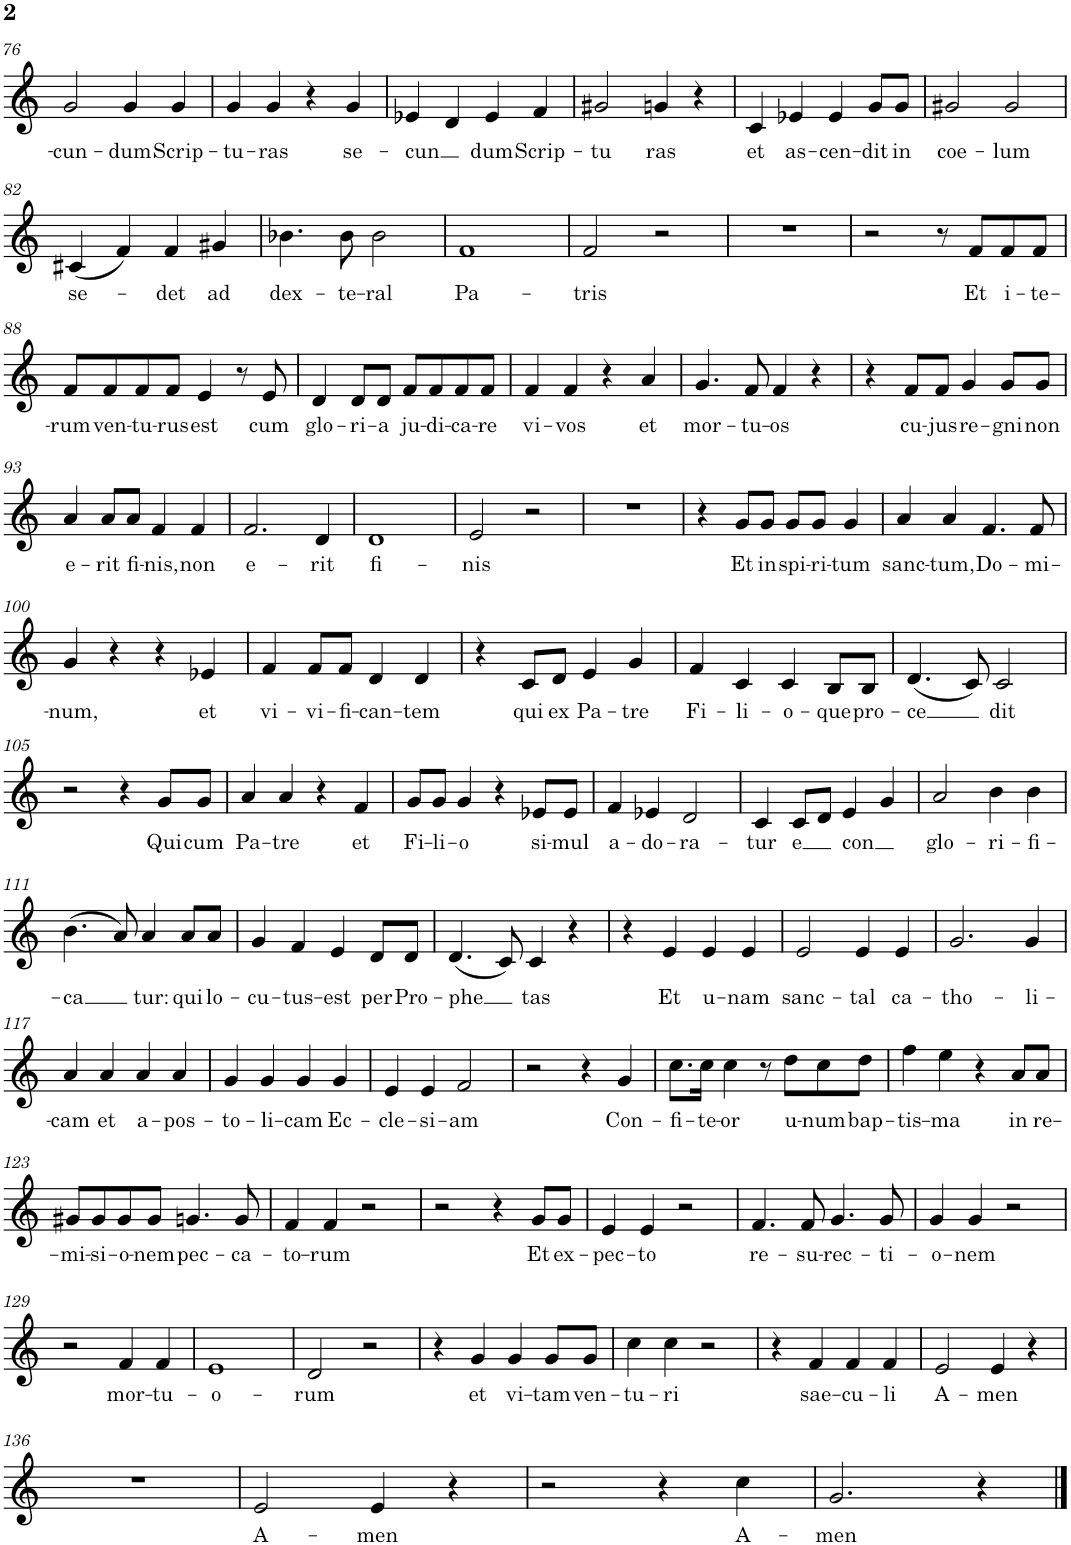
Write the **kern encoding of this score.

**kern	**text
*part1	*part1
*staff1	*staff1
*I"Alto	*
*I'Alt.	*
!!LO:PB:g=z
*clefG2	*
*k[]	*
*M4/4	*
=76	=76
!	!LO:LY:b
2g/	-cun-
!	!LO:LY:b
4g/	-dum
!	!LO:LY:b
4g/	Scrip-
=77	=77
!	!LO:LY:b
4g/	-tu-
!	!LO:LY:b
4g/	-ras
4r	.
!	!LO:LY:b
4g/	se-
=78	=78
!	!LO:LY:b
4e-X/	-cun
4d/	.
!	!LO:LY:b
4e-/	dum
!	!LO:LY:b
4f/	Scrip-
=79	=79
!	!LO:LY:b
2g#X/	-tu
!	!LO:LY:b
4gn/	ras
4r	.
=80	=80
!	!LO:LY:b
4c/	et
!	!LO:LY:b
4e-X/	as-
!	!LO:LY:b
4e-/	-cen-
!	!LO:LY:b
8g/L	-dit
!	!LO:LY:b
8g/J	in
=81	=81
!	!LO:LY:b
2g#X/	coe-
!	!LO:LY:b
2g#/	-lum
!!LO:LB:g=z
=82	=82
!	!LO:LY:b
(4c#X/	se-
4f/)	.
!	!LO:LY:b
4f/	-det
!	!LO:LY:b
4g#X/	ad
=83	=83
!	!LO:LY:b
4.b-X\	dex-
!	!LO:LY:b
8b-\	-te-
!	!LO:LY:b
2b-\	-ral
=84	=84
!	!LO:LY:b
1f	Pa-
=85	=85
!	!LO:LY:b
2f/	-tris
2r	.
=86	=86
1r	.
=87	=87
2r	.
8r	.
!	!LO:LY:b
8f/L	Et
!	!LO:LY:b
8f/	i-
!	!LO:LY:b
8f/J	-te-
!!LO:LB:g=z
=88	=88
!	!LO:LY:b
8f/L	-rum
!	!LO:LY:b
8f/	ven-
!	!LO:LY:b
8f/	-tu-
!	!LO:LY:b
8f/J	-rus
!	!LO:LY:b
4e/	est
8r	.
!	!LO:LY:b
8e/	cum
=89	=89
!	!LO:LY:b
4d/	glo-
!	!LO:LY:b
8d/L	-ri-
!	!LO:LY:b
8d/J	-a
!	!LO:LY:b
8f/L	ju-
!	!LO:LY:b
8f/	-di-
!	!LO:LY:b
8f/	-ca-
!	!LO:LY:b
8f/J	-re
=90	=90
!	!LO:LY:b
4f/	vi-
!	!LO:LY:b
4f/	-vos
4r	.
!	!LO:LY:b
4a/	et
=91	=91
!	!LO:LY:b
4.g/	mor-
!	!LO:LY:b
8f/	-tu-
!	!LO:LY:b
4f/	-os
4r	.
=92	=92
4r	.
!	!LO:LY:b
8f/L	cu-
!	!LO:LY:b
8f/J	-jus
!	!LO:LY:b
4g/	re-
!	!LO:LY:b
8g/L	-gni
!	!LO:LY:b
8g/J	non
!!LO:LB:g=z
=93	=93
!	!LO:LY:b
4a/	e-
!	!LO:LY:b
8a/L	-rit
!	!LO:LY:b
8a/J	fi-
!	!LO:LY:b
4f/	-nis,
!	!LO:LY:b
4f/	non
=94	=94
!	!LO:LY:b
2.f/	e-
!	!LO:LY:b
4d/	-rit
=95	=95
!	!LO:LY:b
1d	fi-
=96	=96
!	!LO:LY:b
2e/	-nis
2r	.
=97	=97
1r	.
=98	=98
4r	.
!	!LO:LY:b
8g/L	Et
!	!LO:LY:b
8g/J	in
!	!LO:LY:b
8g/L	spi-
!	!LO:LY:b
8g/J	-ri-
!	!LO:LY:b
4g/	-tum
=99	=99
!	!LO:LY:b
4a/	sanc-
!	!LO:LY:b
4a/	-tum,
!	!LO:LY:b
4.f/	Do-
!	!LO:LY:b
8f/	-mi-
!!LO:LB:g=z
=100	=100
!	!LO:LY:b
4g/	-num,
4r	.
4r	.
!	!LO:LY:b
4e-X/	et
=101	=101
!	!LO:LY:b
4f/	vi-
!	!LO:LY:b
8f/L	-vi-
!	!LO:LY:b
8f/J	-fi-
!	!LO:LY:b
4d/	-can-
!	!LO:LY:b
4d/	-tem
=102	=102
4r	.
!	!LO:LY:b
8c/L	qui
!	!LO:LY:b
8d/J	ex
!	!LO:LY:b
4e/	Pa-
!	!LO:LY:b
4g/	-tre
=103	=103
!	!LO:LY:b
4f/	Fi-
!	!LO:LY:b
4c/	-li-
!	!LO:LY:b
4c/	-o-
!	!LO:LY:b
8B/L	-que
!	!LO:LY:b
8B/J	pro-
=104	=104
!	!LO:LY:b
(4.d/	-ce
8c/)	.
!	!LO:LY:b
2c/	dit
!!LO:LB:g=z
=105	=105
2r	.
4r	.
!	!LO:LY:b
8g/L	Qui
!	!LO:LY:b
8g/J	cum
=106	=106
!	!LO:LY:b
4a/	Pa-
!	!LO:LY:b
4a/	-tre
4r	.
!	!LO:LY:b
4f/	et
=107	=107
!	!LO:LY:b
8g/L	Fi-
!	!LO:LY:b
8g/J	-li-
!	!LO:LY:b
4g/	-o
4r	.
!	!LO:LY:b
8e-X/L	si-
!	!LO:LY:b
8e-/J	-mul
=108	=108
!	!LO:LY:b
4f/	a-
!	!LO:LY:b
4e-X/	-do-
!	!LO:LY:b
2d/	-ra-
=109	=109
!	!LO:LY:b
4c/	-tur
!	!LO:LY:b
8c/L	e
8d/J	.
!	!LO:LY:b
4e/	con
4g/	.
=110	=110
!	!LO:LY:b
2a/	glo-
!	!LO:LY:b
4b\	-ri-
!	!LO:LY:b
4b\	-fi-
!!LO:LB:g=z
=111	=111
!	!LO:LY:b
(4.b\	-ca
8a/)	.
!	!LO:LY:b
4a/	tur:
!	!LO:LY:b
8a/L	qui
!	!LO:LY:b
8a/J	lo-
=112	=112
!	!LO:LY:b
4g/	-cu-
!	!LO:LY:b
4f/	-tus-
!	!LO:LY:b
4e/	-est
!	!LO:LY:b
8d/L	per
!	!LO:LY:b
8d/J	Pro-
=113	=113
!	!LO:LY:b
(4.d/	-phe
8c/)	.
!	!LO:LY:b
4c/	tas
4r	.
=114	=114
4r	.
!	!LO:LY:b
4e/	Et
!	!LO:LY:b
4e/	u-
!	!LO:LY:b
4e/	-nam
=115	=115
!	!LO:LY:b
2e/	sanc-
!	!LO:LY:b
4e/	-tal
!	!LO:LY:b
4e/	ca-
=116	=116
!	!LO:LY:b
2.g/	-tho-
!	!LO:LY:b
4g/	-li-
!!LO:LB:g=z
=117	=117
!	!LO:LY:b
4a/	-cam
!	!LO:LY:b
4a/	et
!	!LO:LY:b
4a/	a-
!	!LO:LY:b
4a/	-pos-
=118	=118
!	!LO:LY:b
4g/	-to-
!	!LO:LY:b
4g/	-li-
!	!LO:LY:b
4g/	-cam
!	!LO:LY:b
4g/	Ec-
=119	=119
!	!LO:LY:b
4e/	-cle-
!	!LO:LY:b
4e/	-si-
!	!LO:LY:b
2f/	-am
=120	=120
2r	.
4r	.
!	!LO:LY:b
4g/	Con-
=121	=121
!	!LO:LY:b
8.cc\L	-fi-
!	!LO:LY:b
16cc\Jk	-te-
!	!LO:LY:b
4cc\	-or
8r	.
!	!LO:LY:b
8dd\L	u-
!	!LO:LY:b
8cc\	-num
!	!LO:LY:b
8dd\J	bap-
=122	=122
!	!LO:LY:b
4ff\	-tis-
!	!LO:LY:b
4ee\	-ma
4r	.
!	!LO:LY:b
8a/L	in
!	!LO:LY:b
8a/J	re-
!!LO:LB:g=z
=123	=123
!	!LO:LY:b
8g#X/L	-mi-
!	!LO:LY:b
8g#/	-si-
!	!LO:LY:b
8g#/	-o-
!	!LO:LY:b
8g#/J	-nem
!	!LO:LY:b
4.gn/	pec-
!	!LO:LY:b
8g/	-ca-
=124	=124
!	!LO:LY:b
4f/	-to-
!	!LO:LY:b
4f/	-rum
2r	.
=125	=125
2r	.
4r	.
!	!LO:LY:b
8g/L	Et
!	!LO:LY:b
8g/J	ex-
=126	=126
!	!LO:LY:b
4e/	-pec-
!	!LO:LY:b
4e/	-to
2r	.
=127	=127
!	!LO:LY:b
4.f/	re-
!	!LO:LY:b
8f/	-su-
!	!LO:LY:b
4.g/	-rec-
!	!LO:LY:b
8g/	-ti-
=128	=128
!	!LO:LY:b
4g/	-o-
!	!LO:LY:b
4g/	-nem
2r	.
!!LO:LB:g=z
=129	=129
2r	.
!	!LO:LY:b
4f/	mor-
!	!LO:LY:b
4f/	-tu-
=130	=130
!	!LO:LY:b
1e	-o-
=131	=131
!	!LO:LY:b
2d/	-rum
2r	.
=132	=132
4r	.
!	!LO:LY:b
4g/	et
!	!LO:LY:b
4g/	vi-
!	!LO:LY:b
8g/L	-tam
!	!LO:LY:b
8g/J	ven-
=133	=133
!	!LO:LY:b
4cc\	-tu-
!	!LO:LY:b
4cc\	-ri
2r	.
=134	=134
4r	.
!	!LO:LY:b
4f/	sae-
!	!LO:LY:b
4f/	-cu-
!	!LO:LY:b
4f/	-li
=135	=135
!	!LO:LY:b
2e/	A-
!	!LO:LY:b
4e/	-men
4r	.
!!LO:LB:g=z
=136	=136
1r	.
=137	=137
!	!LO:LY:b
2e/	A-
!	!LO:LY:b
4e/	-men
4r	.
=138	=138
2r	.
4r	.
!	!LO:LY:b
4cc\	A-
=139	=139
!	!LO:LY:b
2.g/	-men
4r	.
==	==
*-	*-
